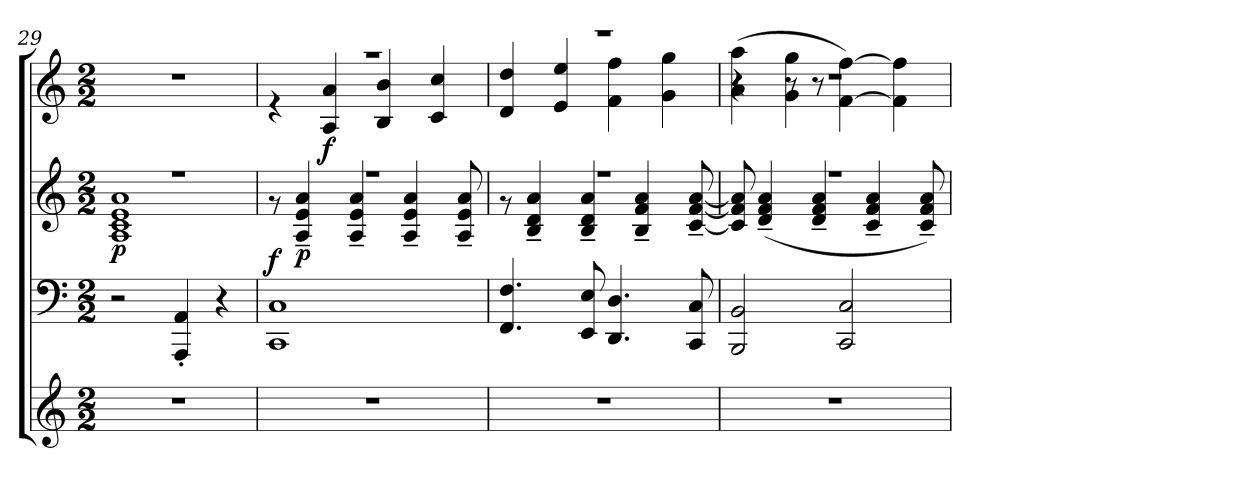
**kern	**kern	**kern	**dynam	**kern	**dynam
*part3	*part2	*part2	*part2	*part1	*part1
*staff4	*staff3	*staff2	*staff2/3	*staff1	*staff1
*clefG2	*clefF4	*clefG2	*	*clefG2	*
*k[]	*k[]	*k[]	*	*k[]	*
*M2/2	*M2/2	*M2/2	*	*M2/2	*
=29	=29	=29	=29	=29	=29
*	*	*^	*	*	*
!	!	!	!	!LO:DY:b	!	!
1r	2r	1r	1A 1c 1e 1a	p	1r	.
.	4AAA/' 4AA/'	.	.	.	.	.
.	4r	.	.	.	.	.
=30	=30	=30	=30	=30	=30	=30
*	*	*	*	*	*^	*
!	!	!	!	!LO:DY:a=2	!	!	!
1r	1CC 1C	1r	8r	f	1r	4r	.
!	!	!	!	!LO:DY:b	!	!	!
.	.	.	4A/~ 4e/~ 4a/~	p	.	.	.
!	!	!	!	!	!	!	!LO:DY:b
.	.	.	.	.	.	4A/ 4a/	f
.	.	.	4A/~ 4e/~ 4a/~	.	.	.	.
.	.	.	.	.	.	4B/ 4b/	.
.	.	.	4A/~ 4e/~ 4a/~	.	.	.	.
.	.	.	.	.	.	4c/ 4cc/	.
.	.	.	8A/~ 8e/~ 8a/~	.	.	.	.
=31	=31	=31	=31	=31	=31	=31	=31
1r	4.FF/ 4.F/	1r	8r	.	1r	4d/ 4dd/	.
.	.	.	4B/~ 4d/~ 4a/~	.	.	.	.
.	.	.	.	.	.	4e/ 4ee/	.
.	8EE/ 8E/	.	4B/~ 4d/~ 4a/~	.	.	.	.
.	4.DD/ 4.D/	.	.	.	.	4f\ 4ff\	.
.	.	.	4B/~ 4f/~ 4a/~	.	.	.	.
.	.	.	.	.	.	4g\ 4gg\	.
.	8CC/ 8C/	.	[8c/~ [8f/~ [8a/~	.	.	.	.
=32	=32	=32	=32	=32	=32	=32	=32
*	*	*	*	*	*	*^	*
1r	2BBB/ 2BB/	1r	8c/] 8f/] 8a/]	.	1r	4r	(>4a\ 4aa\	.
.	.	.	(<4d/~ 4f/~ 4a/~	.	.	.	.	.
.	.	.	.	.	.	8r	4g\ 4gg\	.
.	.	.	4d/~ 4f/~ 4a/~	.	.	8r	.	.
.	2CC/ 2C/	.	.	.	.	2ryy	[4f\ [4ff\)	.
.	.	.	4c/~ 4f/~ 4a/~	.	.	.	.	.
.	.	.	.	.	.	.	4f\] 4ff\]	.
.	.	.	8c/~ 8f/~ 8a/~)	.	.	.	.	.
*	*	*v	*v	*	*	*	*	*
*	*	*	*	*v	*v	*v	*
=	=	=	=	=	=
*-	*-	*-	*-	*-	*-
